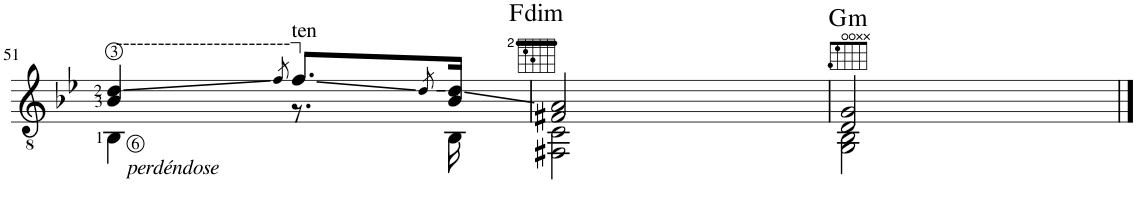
**kern	**harte
*part1	*part1
*staff1	*
*I"Guitar	*
!!LO:PB:g=z
*clefGv2	*
*k[b-e-]	*
*M2/4	*
=51	=51
*^	*
!LO:TX:a:t=-------------------------┐	!	!
!LO:TX:b:i:t=perdéndose	!	!
4B-/ 4d/	4BB-\	.
8qf/	.	.
!LO:TX:a:t=ten	!	!
8.f/L	8.r	.
8qd/	.	.
16B-/ 16d/Jk	16BB-\	.
=52	=52	=52
!	!	!LO:H:kt=dim
2F#X/ 2A/	2FF#X\ 2C\	F:dim
=53	=53	=53
!	!	!LO:H:kt=m
2D/ 2G/	2GG\ 2BB-\	G:min
*v	*v	*
==	==
*-	*-
